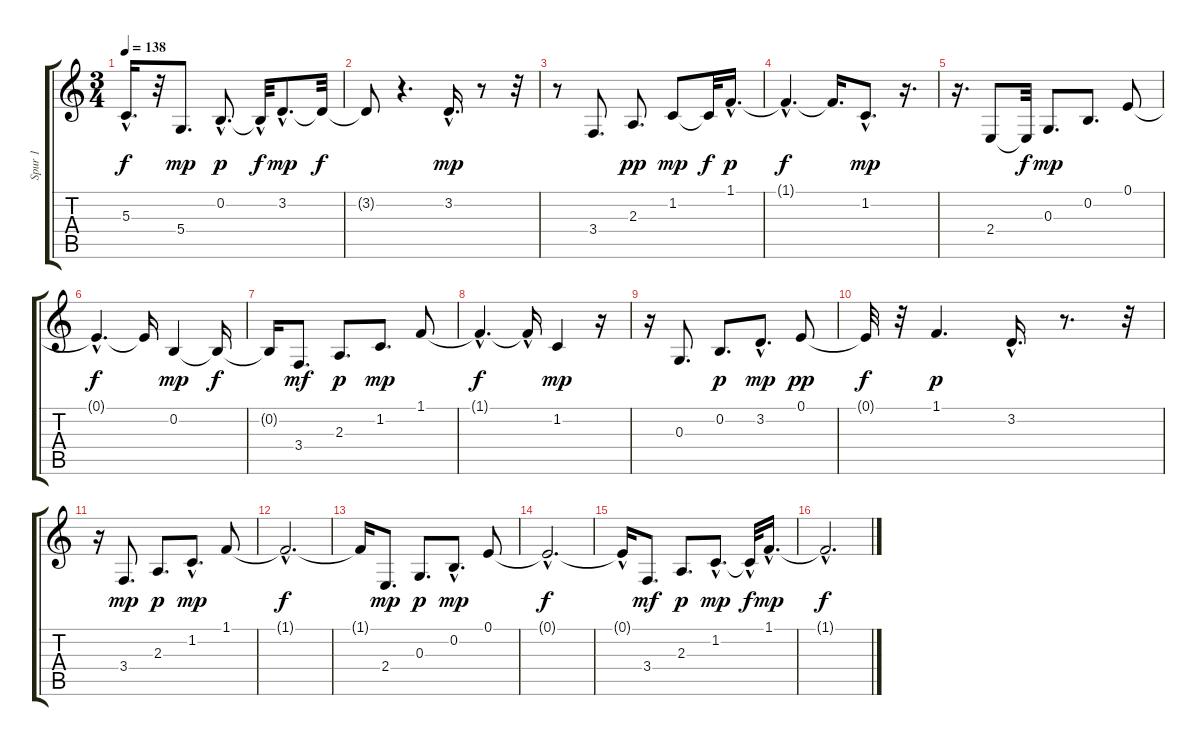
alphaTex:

\track ("Spur 1" "Spur 1") {instrument acousticgrandpiano}
\staff {score tabs}
\tuning (E4 B3 G3 D3 A2 E2) {hide}
\ts (3 4)
\tempo 138
\clef g2
\ks c
5.3{hac t}.16{d dy f} r.32 5.4.8{d dy mp} 0.2{hac}.8{d dy p} 0.2{hac t}.32{dy f} 3.2{hac}.8{d dy mp} 3.2{t}.32{dy f} |
3.2{t}.8 r.4{d} 3.2{hac}.16{d dy mp} r.8 r.32 |
r.8 3.4.8{d} 2.3.8{d dy pp} 1.2.8{dy mp} 1.2{t}.32{dy f} 1.1{hac}.16{d dy p} |
1.1{hac t}.4{d dy f} 1.1{t}.16{d} 1.2{hac}.8{d dy mp} r.16{d} |
r.16{d} 2.4.8 2.4{t}.32{dy f} 0.3.8{d dy mp} 0.2.8{d} 0.1.8 |
0.1{hac t}.4{d dy f} 0.1{t}.16 0.2.4{dy mp} 0.2{t}.16{dy f} |
0.2{t}.16 3.4.8{d dy mf} 2.3.8{d dy p} 1.2.8{d dy mp} 1.1.8 |
1.1{hac t}.4{d dy f} 1.1{hac t}.16 1.2.4{dy mp} r.16 |
r.16 0.3.8{d} 0.2.8{d dy p} 3.2{hac}.8{d dy mp} 0.1.8{dy pp} |
0.1{t}.32{dy f} r.32 1.1.4{d dy p} 3.2{hac}.16{d} r.8{d} r.32 |
r.16 3.4.8{d dy mp} 2.3.8{d dy p} 1.2{hac}.8{d dy mp} 1.1.8 |
1.1{hac t}.2{d dy f} |
1.1{t}.16 2.4.8{d dy mp} 0.3.8{d dy p} 0.2{hac}.8{d dy mp} 0.1.8 |
0.1{hac t}.2{d dy f} |
0.1{hac t}.16 3.4.8{d dy mf} 2.3.8{d dy p} 1.2{hac}.8{d dy mp} 1.2{hac t}.32{dy f} 1.1{hac}.16{d dy mp} |
1.1{hac t}.2{d dy f}
